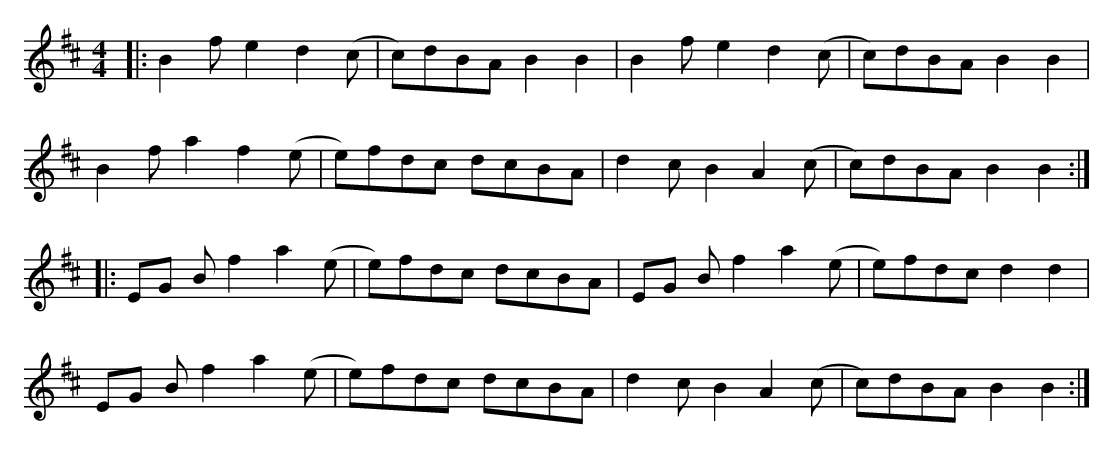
X:1
M:4/4
K:Bmin
|:B2 f e2 d2 (c|c)dBA B2 B2|B2 f e2 d2 (c|c)dBA B2 B2|
B2 fa2 f2(e|e)fdc dcBA|d2cB2 A2 (c|c)dBA B2B2:|
|:EG Bf2 a2(e|e)fdc dcBA|EG Bf2 a2(e|e)fdc d2 d2|
EG Bf2 a2(e|e)fdc dcBA|d2cB2 A2 (c|c)dBA B2B2:|
